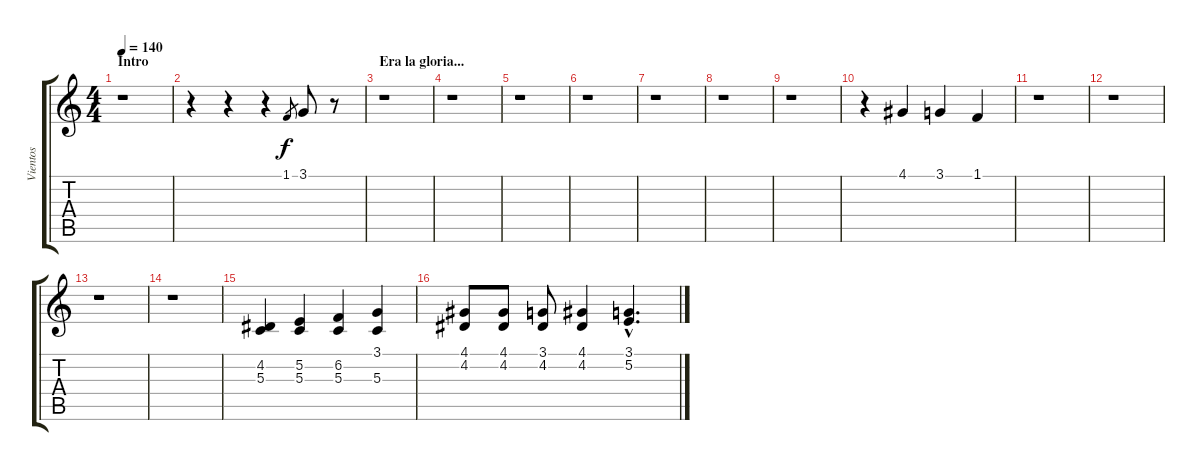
\track ("Vientos" "Vientos") {instrument brasssection}
\staff {score tabs}
\tuning (E4 B3 G3 D3 A2 E2) {hide}
\ts (4 4)
\section ("" "Intro")
\tempo 140
\clef g2
\ks c
r.1{dy f instrument brasssection} |
r.4 r.4 r.4 1.1.8{gr} 3.1.8 r.8 |
\section ("" "Era la gloria...")
r.1 |
r.1 |
r.1 |
r.1 |
r.1 |
r.1 |
r.1 |
r.4 4.1.4 3.1.4 1.1.4 |
r.1 |
r.1 |
r.1 |
r.1 |
(4.2 5.3).4 (5.2 5.3).4 (6.2 5.3).4 (3.1 5.3).4 |
(4.1 4.2).8 (4.1 4.2).8 (3.1 4.2).8 (4.1 4.2).4 (3.1{hac} 5.2{hac}).4{d}
